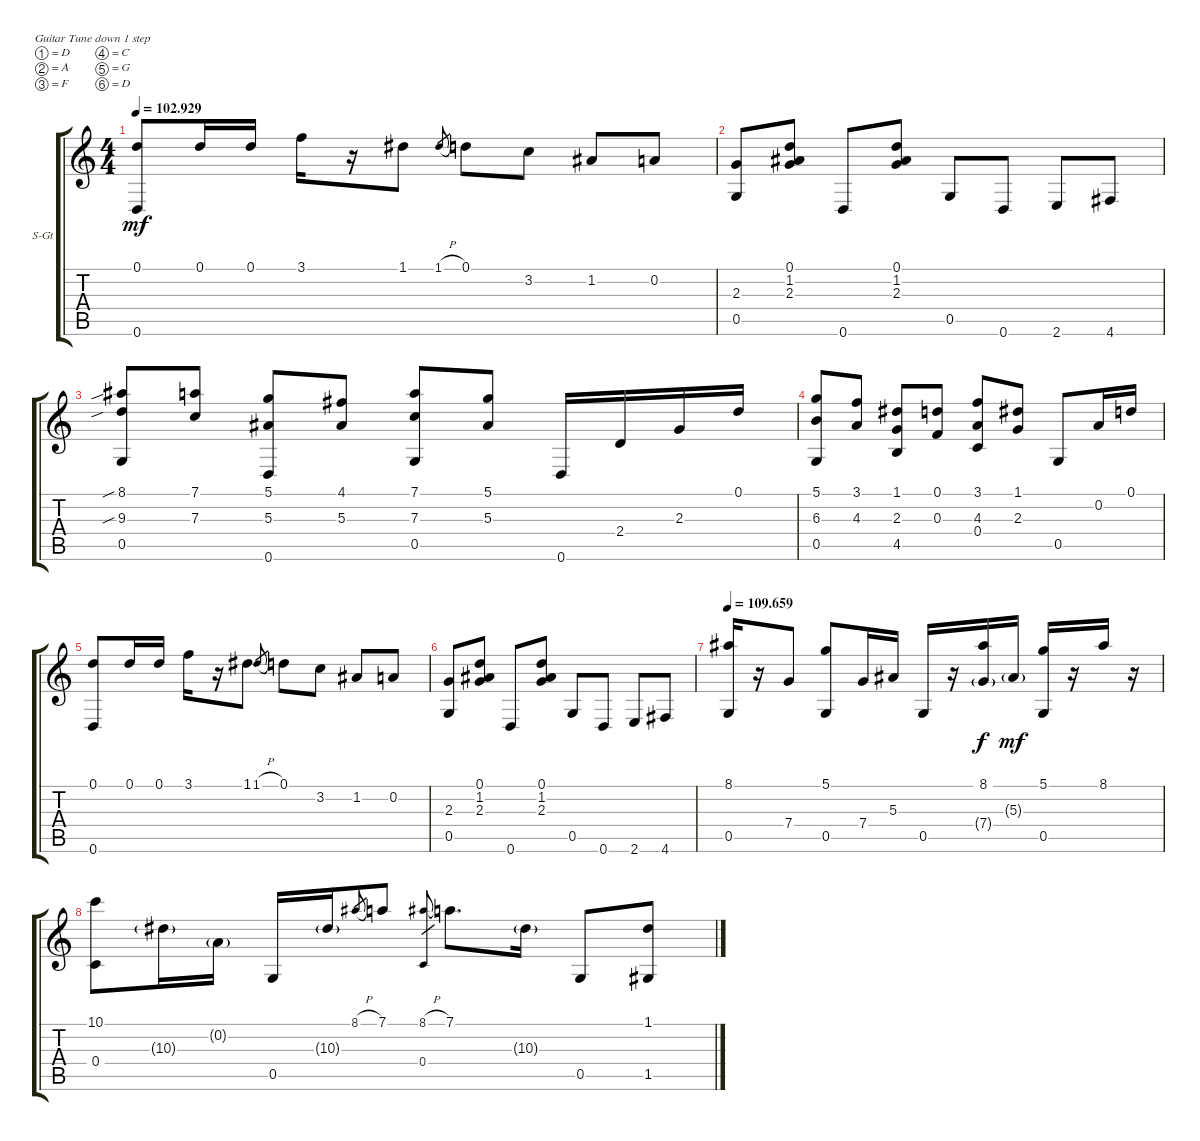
\defaultSystemsLayout 4
\bracketExtendMode groupsimilarinstruments
\firstSystemTrackNameOrientation horizontal
\otherSystemsTrackNameOrientation horizontal
\track ("Steel Guitar" "S-Gt") {instrument acousticguitarsteel}
\staff {score tabs}
\tuning (D4 A3 F3 C3 G2 D2)
\ts (4 4)
\tempo
102.929
\accidentals auto
\clef g2
\ottava regular
\simile none
\ks c
(0.1 0.6).8{dy mf} 0.1.16 0.1.16 3.1.16 r.16 1.1.8 1.1{h}.8{gr} 0.1.8 3.2.8 1.2.8 0.2.8 |
(0.5 2.3).8 (0.1 1.2 2.3).8 0.6.8 (2.3 1.2 0.1).8 0.5.8 0.6.8 2.6.8 4.6.8 |
(0.5 8.1{sib} 9.3{sib}).8 (7.1 7.3).8 (5.1 5.3 0.6).8 (4.1 5.3).8 (7.3 7.1 0.5).8 (5.3 5.1).8 0.6.16 2.4.16 2.3.16 0.1.16 |
(5.1 6.3 0.5).8 (3.1 4.3).8 (1.1 2.3 4.5).8 (0.1 0.3).8 (3.1 4.3 0.4).8 (1.1 2.3).8 0.5.8 0.2.16 0.1.16 |
(0.1 0.6).8 0.1.16 0.1.16 3.1.16 r.16 1.1.8 1.1{h}.8{gr} 0.1.8 3.2.8 1.2.8 0.2.8 |
(0.5 2.3).8 (0.1 1.2 2.3).8 0.6.8 (2.3 1.2 0.1).8 0.5.8 0.6.8 2.6.8 4.6.8 |
\tempo
109.659 (0.5 8.1).16 r.16 7.4.8 (0.5 5.1).8 7.4.16 5.3.16 0.5.16 r.16 (7.4{g} 8.1).16{dy f} 5.3{g}.16{dy mf} (0.5 5.1).16 r.16 8.1.16 r.16 |
(10.1 0.4).8 10.3{g}.16 0.2{g}.16 0.5.16 10.3{g}.16 8.1{h}.8{gr} 7.1.8 (8.1{h} 0.4).8{gr} 7.1.8{d} 10.3{g}.16 0.5.8 (1.1{sl} 1.5{sl}).8
